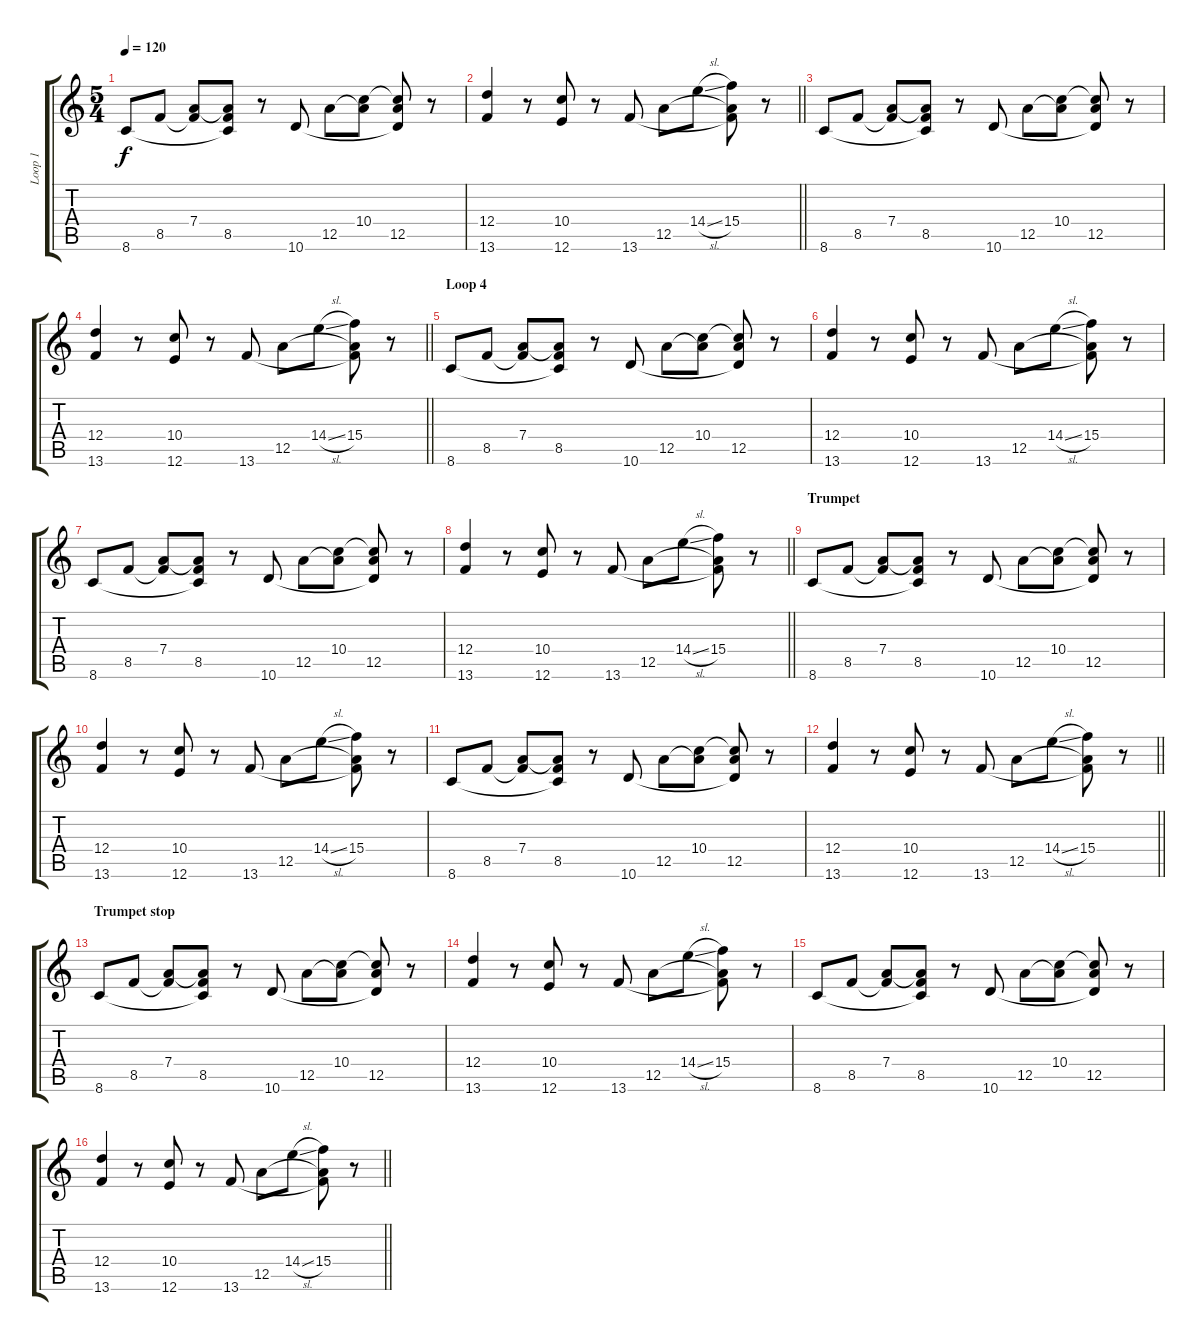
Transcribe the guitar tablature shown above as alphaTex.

\track ("Loop 1" "Loop 1") {instrument acousticguitarnylon}
\staff {score tabs}
\tuning (E4 B3 G3 D3 A2 E2) {hide}
\ts (5 4)
\tempo 120
\clef g2
\ks c
8.6.8{dy f} 8.5.8 (7.4 8.5{t}).8 (7.4{t} 8.5 8.6{t}).8 r.8 10.6.8 12.5.8 (10.4 12.5{t}).8 (10.4{t} 12.5 10.6{t}).8 r.8 |
\barLineRight lightlight
(12.4 13.6).4 r.8 (10.4 12.6).8 r.8 13.6.8 12.5.8 14.4{sl}.8 (15.4 12.5{t} 13.6{t}).8 r.8 |
8.6.8 8.5.8 (7.4 8.5{t}).8 (7.4{t} 8.5 8.6{t}).8 r.8 10.6.8 12.5.8 (10.4 12.5{t}).8 (10.4{t} 12.5 10.6{t}).8 r.8 |
\barLineRight lightlight
(12.4 13.6).4 r.8 (10.4 12.6).8 r.8 13.6.8 12.5.8 14.4{sl}.8 (15.4 12.5{t} 13.6{t}).8 r.8 |
\section ("" "Loop 4")
8.6.8 8.5.8 (7.4 8.5{t}).8 (7.4{t} 8.5 8.6{t}).8 r.8 10.6.8 12.5.8 (10.4 12.5{t}).8 (10.4{t} 12.5 10.6{t}).8 r.8 |
(12.4 13.6).4 r.8 (10.4 12.6).8 r.8 13.6.8 12.5.8 14.4{sl}.8 (15.4 12.5{t} 13.6{t}).8 r.8 |
8.6.8 8.5.8 (7.4 8.5{t}).8 (7.4{t} 8.5 8.6{t}).8 r.8 10.6.8 12.5.8 (10.4 12.5{t}).8 (10.4{t} 12.5 10.6{t}).8 r.8 |
\barLineRight lightlight
(12.4 13.6).4 r.8 (10.4 12.6).8 r.8 13.6.8 12.5.8 14.4{sl}.8 (15.4 12.5{t} 13.6{t}).8 r.8 |
\section ("" "Trumpet")
8.6.8 8.5.8 (7.4 8.5{t}).8 (7.4{t} 8.5 8.6{t}).8 r.8 10.6.8 12.5.8 (10.4 12.5{t}).8 (10.4{t} 12.5 10.6{t}).8 r.8 |
(12.4 13.6).4 r.8 (10.4 12.6).8 r.8 13.6.8 12.5.8 14.4{sl}.8 (15.4 12.5{t} 13.6{t}).8 r.8 |
8.6.8 8.5.8 (7.4 8.5{t}).8 (7.4{t} 8.5 8.6{t}).8 r.8 10.6.8 12.5.8 (10.4 12.5{t}).8 (10.4{t} 12.5 10.6{t}).8 r.8 |
\barLineRight lightlight
(12.4 13.6).4 r.8 (10.4 12.6).8 r.8 13.6.8 12.5.8 14.4{sl}.8 (15.4 12.5{t} 13.6{t}).8 r.8 |
\section ("" "Trumpet stop")
8.6.8 8.5.8 (7.4 8.5{t}).8 (7.4{t} 8.5 8.6{t}).8 r.8 10.6.8 12.5.8 (10.4 12.5{t}).8 (10.4{t} 12.5 10.6{t}).8 r.8 |
(12.4 13.6).4 r.8 (10.4 12.6).8 r.8 13.6.8 12.5.8 14.4{sl}.8 (15.4 12.5{t} 13.6{t}).8 r.8 |
8.6.8 8.5.8 (7.4 8.5{t}).8 (7.4{t} 8.5 8.6{t}).8 r.8 10.6.8 12.5.8 (10.4 12.5{t}).8 (10.4{t} 12.5 10.6{t}).8 r.8 |
\barLineRight lightlight
(12.4 13.6).4 r.8 (10.4 12.6).8 r.8 13.6.8 12.5.8 14.4{sl}.8 (15.4 12.5{t} 13.6{t}).8 r.8
